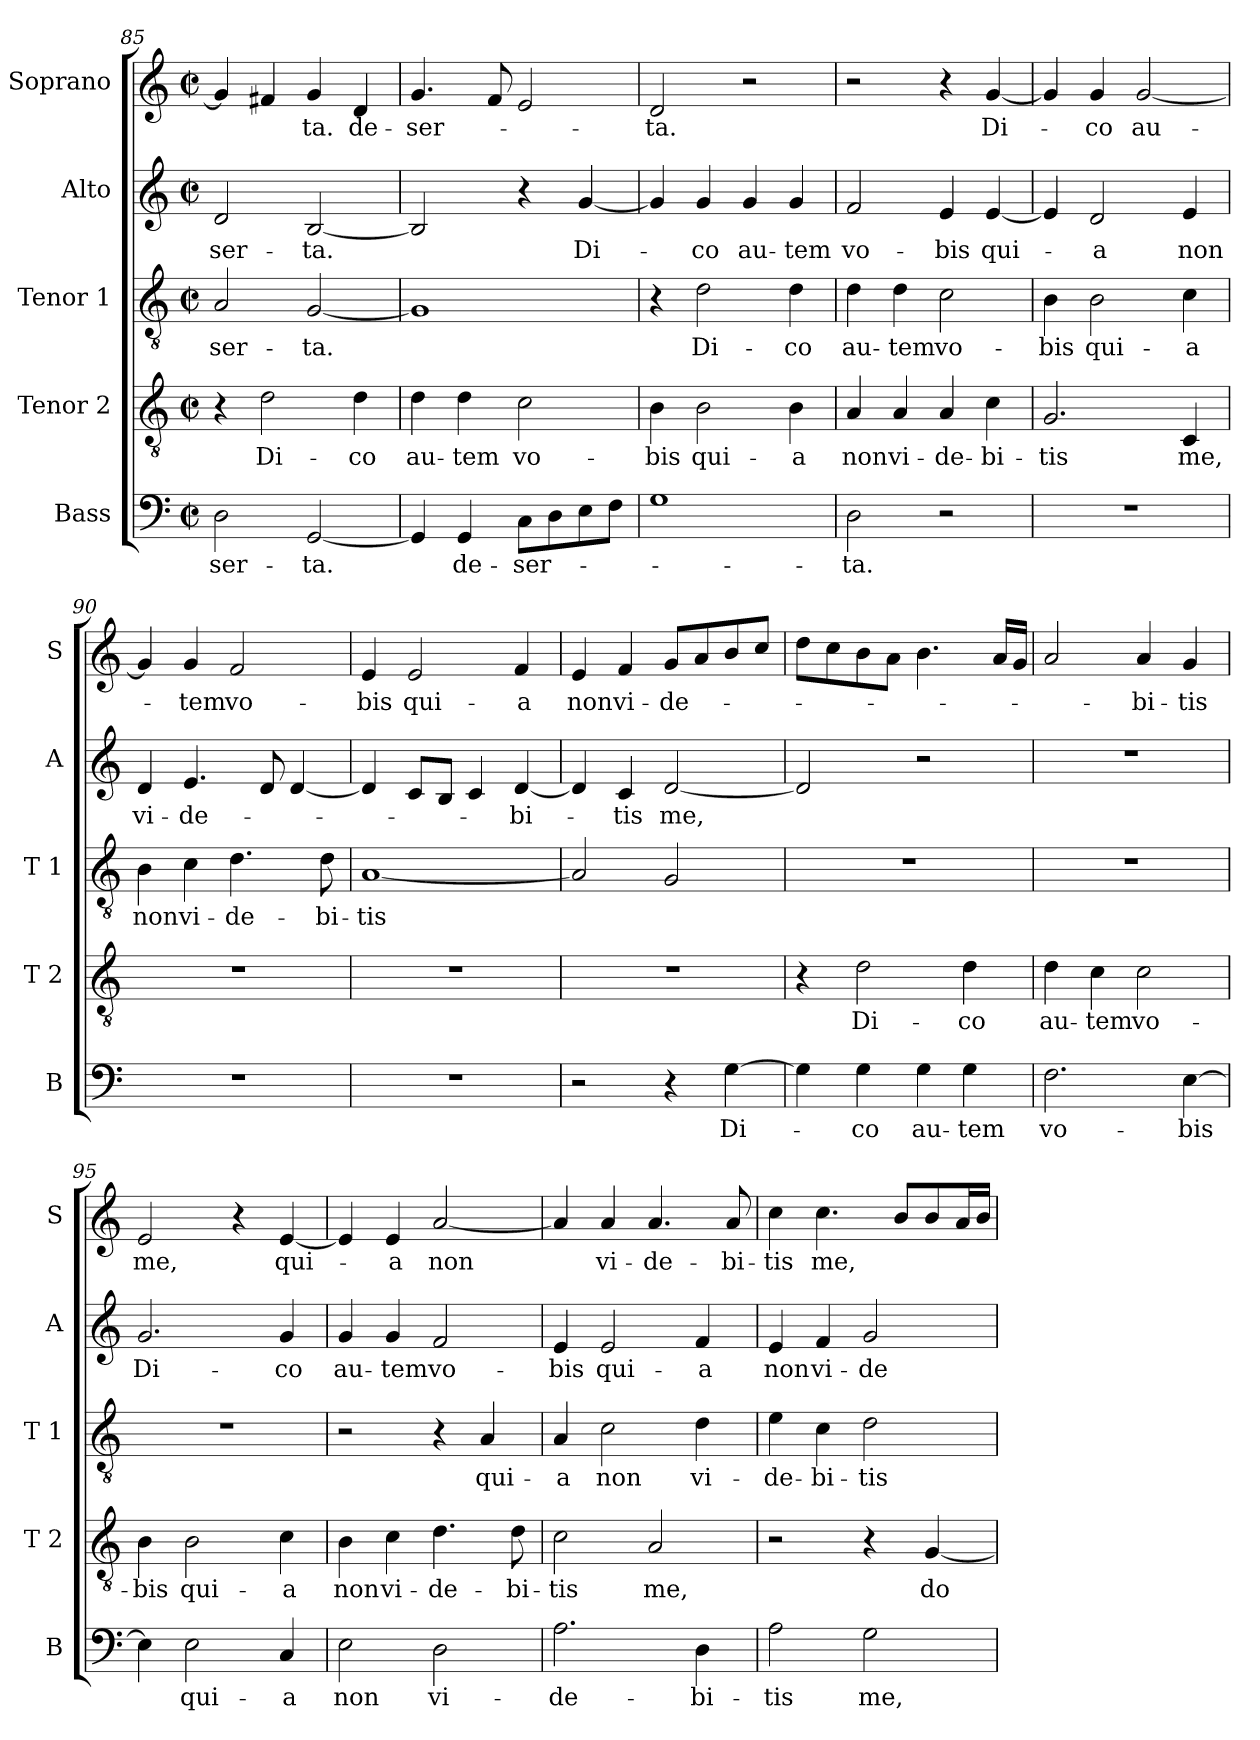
**kern	**text	**kern	**text	**kern	**text	**kern	**text	**kern	**text
*part5	*part5	*part4	*part4	*part3	*part3	*part2	*part2	*part1	*part1
*staff5	*staff5	*staff4	*staff4	*staff3	*staff3	*staff2	*staff2	*staff1	*staff1
*I"Bass	*	*I"Tenor 2	*	*I"Tenor 1	*	*I"Alto	*	*I"Soprano	*
*I'B	*	*I'T 2	*	*I'T 1	*	*I'A	*	*I'S	*
*clefF4	*	*clefGv2	*	*clefGv2	*	*clefG2	*	*clefG2	*
*k[]	*	*k[]	*	*k[]	*	*k[]	*	*k[]	*
*C:	*	*C:	*	*C:	*	*C:	*	*C:	*
*M2/2	*	*M2/2	*	*M2/2	*	*M2/2	*	*M2/2	*
*met(c|)	*	*met(c|)	*	*met(c|)	*	*met(c|)	*	*met(c|)	*
=85	=85	=85	=85	=85	=85	=85	=85	=85	=85
2D\	-ser-	4r	.	2A/	-ser-	2d/	-ser-	4g/]	.
.	.	2d\	Di-	.	.	.	.	4f#X/	.
[2GG/	-ta.	.	.	[2G/	-ta.	[2B/	-ta.	4g/	-ta.
.	.	4d\	-co	.	.	.	.	4d/	de-
!!LO:LB:g=z
=86	=86	=86	=86	=86	=86	=86	=86	=86	=86
4GG/]	.	4d\	au-	1G]	.	2B/]	.	4.g/	-ser-
4GG/	de-	4d\	-tem	.	.	.	.	.	.
.	.	.	.	.	.	.	.	8f/	.
8C\L	-ser-	2c\	vo-	.	.	4r	.	2e/	.
8D\	.	.	.	.	.	.	.	.	.
8E\	.	.	.	.	.	[4g/	Di-	.	.
8F\J	.	.	.	.	.	.	.	.	.
=87	=87	=87	=87	=87	=87	=87	=87	=87	=87
1G	.	4B\	-bis	4r	.	4g/]	.	2d/	-ta.
.	.	2B\	qui-	2d\	Di-	4g/	-co	.	.
.	.	.	.	.	.	4g/	au-	2r	.
.	.	4B\	-a	4d\	-co	4g/	-tem	.	.
=88	=88	=88	=88	=88	=88	=88	=88	=88	=88
2D\	-ta.	4A/	non	4d\	au-	2f/	vo-	2r	.
.	.	4A/	vi-	4d\	-tem	.	.	.	.
2r	.	4A/	-de-	2c\	vo-	4e/	-bis	4r	.
.	.	4c\	-bi-	.	.	[4e/	qui-	[4g/	Di-
=89	=89	=89	=89	=89	=89	=89	=89	=89	=89
1r	.	2.G/	-tis	4B\	-bis	4e/]	.	4g/]	.
.	.	.	.	2B\	qui-	2d/	-a	4g/	-co
.	.	.	.	.	.	.	.	[2g/	au-
.	.	4C/	me,	4c\	-a	4e/	non	.	.
=90	=90	=90	=90	=90	=90	=90	=90	=90	=90
1r	.	1r	.	4B\	non	4d/	vi-	4g/]	.
.	.	.	.	4c\	vi-	4.e/	-de-	4g/	-tem
.	.	.	.	4.d\	-de-	.	.	2f/	vo-
.	.	.	.	.	.	8d/	.	.	.
.	.	.	.	.	.	[4d/	.	.	.
.	.	.	.	8d\	-bi-	.	.	.	.
!!LO:PB:g=z
=91	=91	=91	=91	=91	=91	=91	=91	=91	=91
1r	.	1r	.	[1A	-tis	4d/]	.	4e/	-bis
.	.	.	.	.	.	8c/L	.	2e/	qui-
.	.	.	.	.	.	8B/J	.	.	.
.	.	.	.	.	.	4c/	.	.	.
.	.	.	.	.	.	[4d/	-bi-	4f/	-a
=92	=92	=92	=92	=92	=92	=92	=92	=92	=92
2r	.	1r	.	2A/]	.	4d/]	.	4e/	non
.	.	.	.	.	.	4c/	-tis	4f/	vi-
4r	.	.	.	2G/	.	[2d/	me,	8g/L	-de-
.	.	.	.	.	.	.	.	8a/	.
[4G\	Di-	.	.	.	.	.	.	8b/	.
.	.	.	.	.	.	.	.	8cc/J	.
=93	=93	=93	=93	=93	=93	=93	=93	=93	=93
4G\]	.	4r	.	1r	.	2d/]	.	8dd\L	.
.	.	.	.	.	.	.	.	8cc\	.
4G\	-co	2d\	Di-	.	.	.	.	8b\	.
.	.	.	.	.	.	.	.	8a\J	.
4G\	au-	.	.	.	.	2r	.	4.b\	.
4G\	-tem	4d\	-co	.	.	.	.	.	.
.	.	.	.	.	.	.	.	16a/LL	.
.	.	.	.	.	.	.	.	16g/JJ	.
=94	=94	=94	=94	=94	=94	=94	=94	=94	=94
2.F\	vo-	4d\	au-	1r	.	1r	.	2a/	.
.	.	4c\	-tem	.	.	.	.	.	.
.	.	2c\	vo-	.	.	.	.	4a/	-bi-
[4E\	-bis	.	.	.	.	.	.	4g/	-tis
=95	=95	=95	=95	=95	=95	=95	=95	=95	=95
4E\]	.	4B\	-bis	1r	.	2.g/	Di-	2e/	me,
2E\	qui-	2B\	qui-	.	.	.	.	.	.
.	.	.	.	.	.	.	.	4r	.
4C/	-a	4c\	-a	.	.	4g/	-co	[4e/	qui-
!!LO:LB:g=z
=96	=96	=96	=96	=96	=96	=96	=96	=96	=96
2E\	non	4B\	non	2r	.	4g/	au-	4e/]	.
.	.	4c\	vi-	.	.	4g/	-tem	4e/	-a
2D\	vi-	4.d\	-de-	4r	.	2f/	vo-	[2a/	non
.	.	.	.	4A/	qui-	.	.	.	.
.	.	8d\	-bi-	.	.	.	.	.	.
=97	=97	=97	=97	=97	=97	=97	=97	=97	=97
2.A\	-de-	2c\	-tis	4A/	-a	4e/	-bis	4a/]	.
.	.	.	.	2c\	non	2e/	qui-	4a/	vi-
.	.	2A/	me,	.	.	.	.	4.a/	-de-
4D\	-bi-	.	.	4d\	vi-	4f/	-a	.	.
.	.	.	.	.	.	.	.	8a/	-bi-
=98	=98	=98	=98	=98	=98	=98	=98	=98	=98
2A\	-tis	2r	.	4e\	-de-	4e/	non	4cc\	-tis
.	.	.	.	4c\	-bi-	4f/	vi-	4.cc\	me,
2G\	me,	4r	.	2d\	-tis	2g/	-de-	.	.
.	.	.	.	.	.	.	.	8b/L	.
.	.	[4G/	do-	.	.	.	.	8b/	.
.	.	.	.	.	.	.	.	16a/L	.
.	.	.	.	.	.	.	.	16b/JJ	.
=	=	=	=	=	=	=	=	=	=
*-	*-	*-	*-	*-	*-	*-	*-	*-	*-
